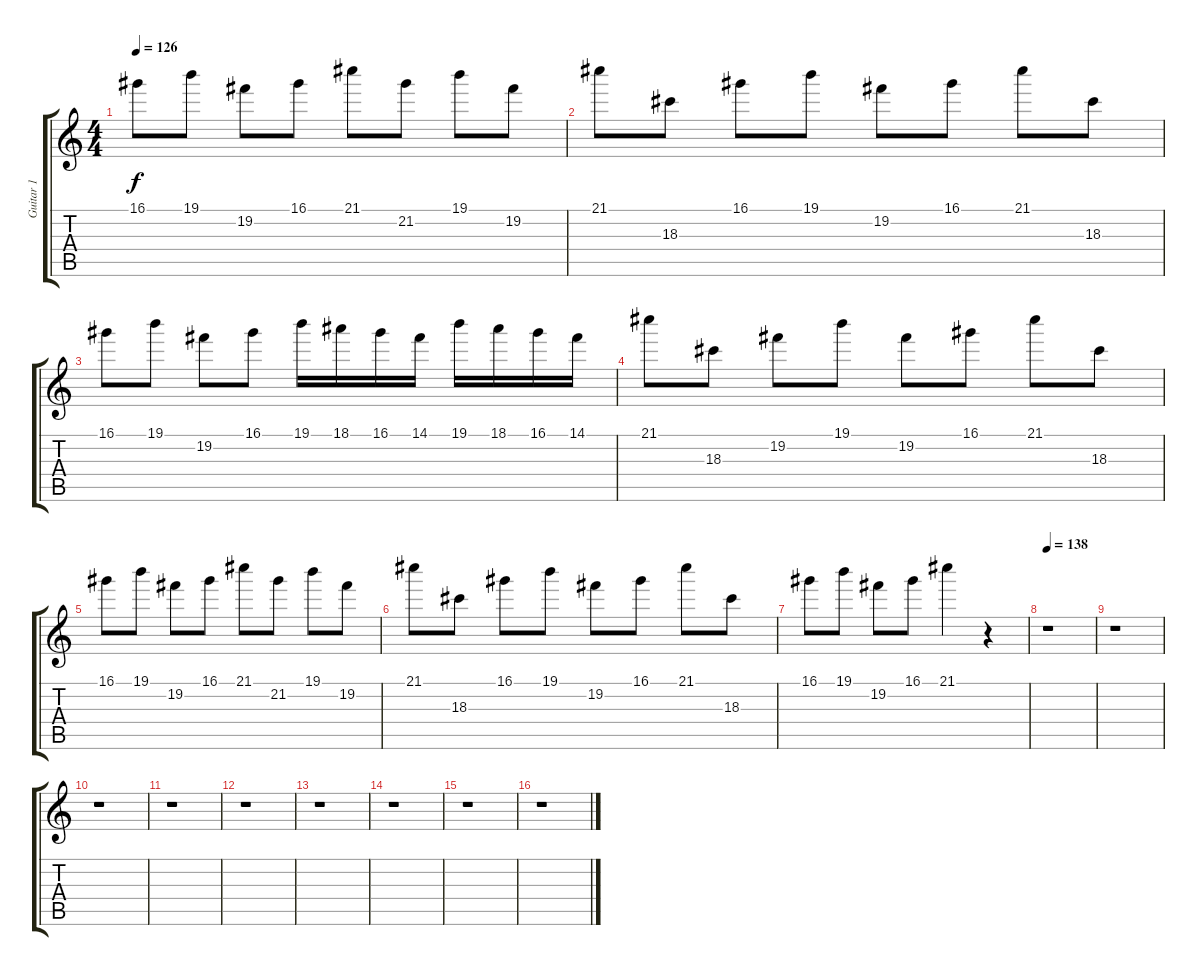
\track ("Guitar 1" "Guitar 1") {instrument electricguitarclean}
\staff {score tabs}
\tuning (E4 B3 G3 D3 A2 E2) {hide}
\ts (4 4)
\tempo 126
\clef g2
\ks c
16.1.8{dy f} 19.1.8 19.2.8 16.1.8 21.1.8 21.2.8 19.1.8 19.2.8 |
21.1.8 18.3.8 16.1.8 19.1.8 19.2.8 16.1.8 21.1.8 18.3.8 |
16.1.8 19.1.8 19.2.8 16.1.8 19.1.16 18.1.16 16.1.16 14.1.16 19.1.16 18.1.16 16.1.16 14.1.16 |
21.1.8 18.3.8 19.2.8 19.1.8 19.2.8 16.1.8 21.1.8 18.3.8 |
16.1.8 19.1.8 19.2.8 16.1.8 21.1.8 21.2.8 19.1.8 19.2.8 |
21.1.8 18.3.8 16.1.8 19.1.8 19.2.8 16.1.8 21.1.8 18.3.8 |
16.1.8 19.1.8 19.2.8 16.1.8 21.1.4 r.4 |
\tempo 138
r.1 |
r.1 |
r.1 |
r.1 |
r.1 |
r.1 |
r.1 |
r.1 |
r.1
